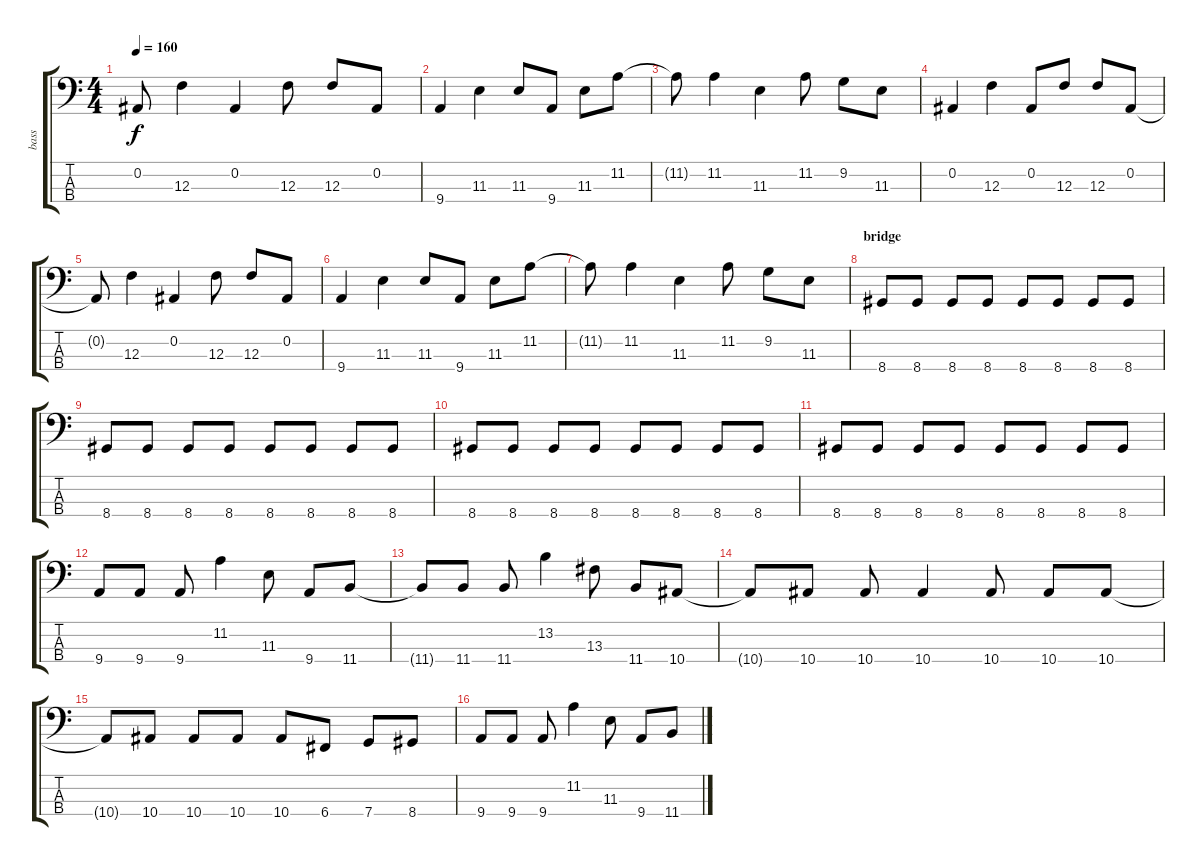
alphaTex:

\track ("bass" "bass") {instrument electricbasspick}
\staff {score tabs}
\tuning (Eb2 Bb1 F1 C1) {hide}
\ts (4 4)
\tempo 160
\clef f4
\ks c
0.2{t}.8{dy f} 12.3.4 0.2.4 12.3.8 12.3.8 0.2.8 |
9.4.4 11.3.4 11.3.8 9.4.8 11.3.8 11.2.8 |
11.2{t}.8 11.2.4 11.3.4 11.2.8 9.2.8 11.3.8 |
0.2.4 12.3.4 0.2.8 12.3.8 12.3.8 0.2.8 |
0.2{t}.8 12.3.4 0.2.4 12.3.8 12.3.8 0.2.8 |
9.4.4 11.3.4 11.3.8 9.4.8 11.3.8 11.2.8 |
11.2{t}.8 11.2.4 11.3.4 11.2.8 9.2.8 11.3.8 |
\section ("" "bridge")
8.4.8 8.4.8 8.4.8 8.4.8 8.4.8 8.4.8 8.4.8 8.4.8 |
8.4.8 8.4.8 8.4.8 8.4.8 8.4.8 8.4.8 8.4.8 8.4.8 |
8.4.8 8.4.8 8.4.8 8.4.8 8.4.8 8.4.8 8.4.8 8.4.8 |
8.4.8 8.4.8 8.4.8 8.4.8 8.4.8 8.4.8 8.4.8 8.4.8 |
\section ("" "")
9.4.8 9.4.8 9.4.8 11.2.4 11.3.8 9.4.8 11.4.8 |
11.4{t}.8 11.4.8 11.4.8 13.2.4 13.3.8 11.4.8 10.4.8 |
10.4{t}.8 10.4.8 10.4.8 10.4.4 10.4.8 10.4.8 10.4.8 |
10.4{t}.8 10.4.8 10.4.8 10.4.8 10.4.8 6.4.8 7.4.8 8.4.8 |
\section ("" "")
9.4.8 9.4.8 9.4.8 11.2.4 11.3.8 9.4.8 11.4.8
